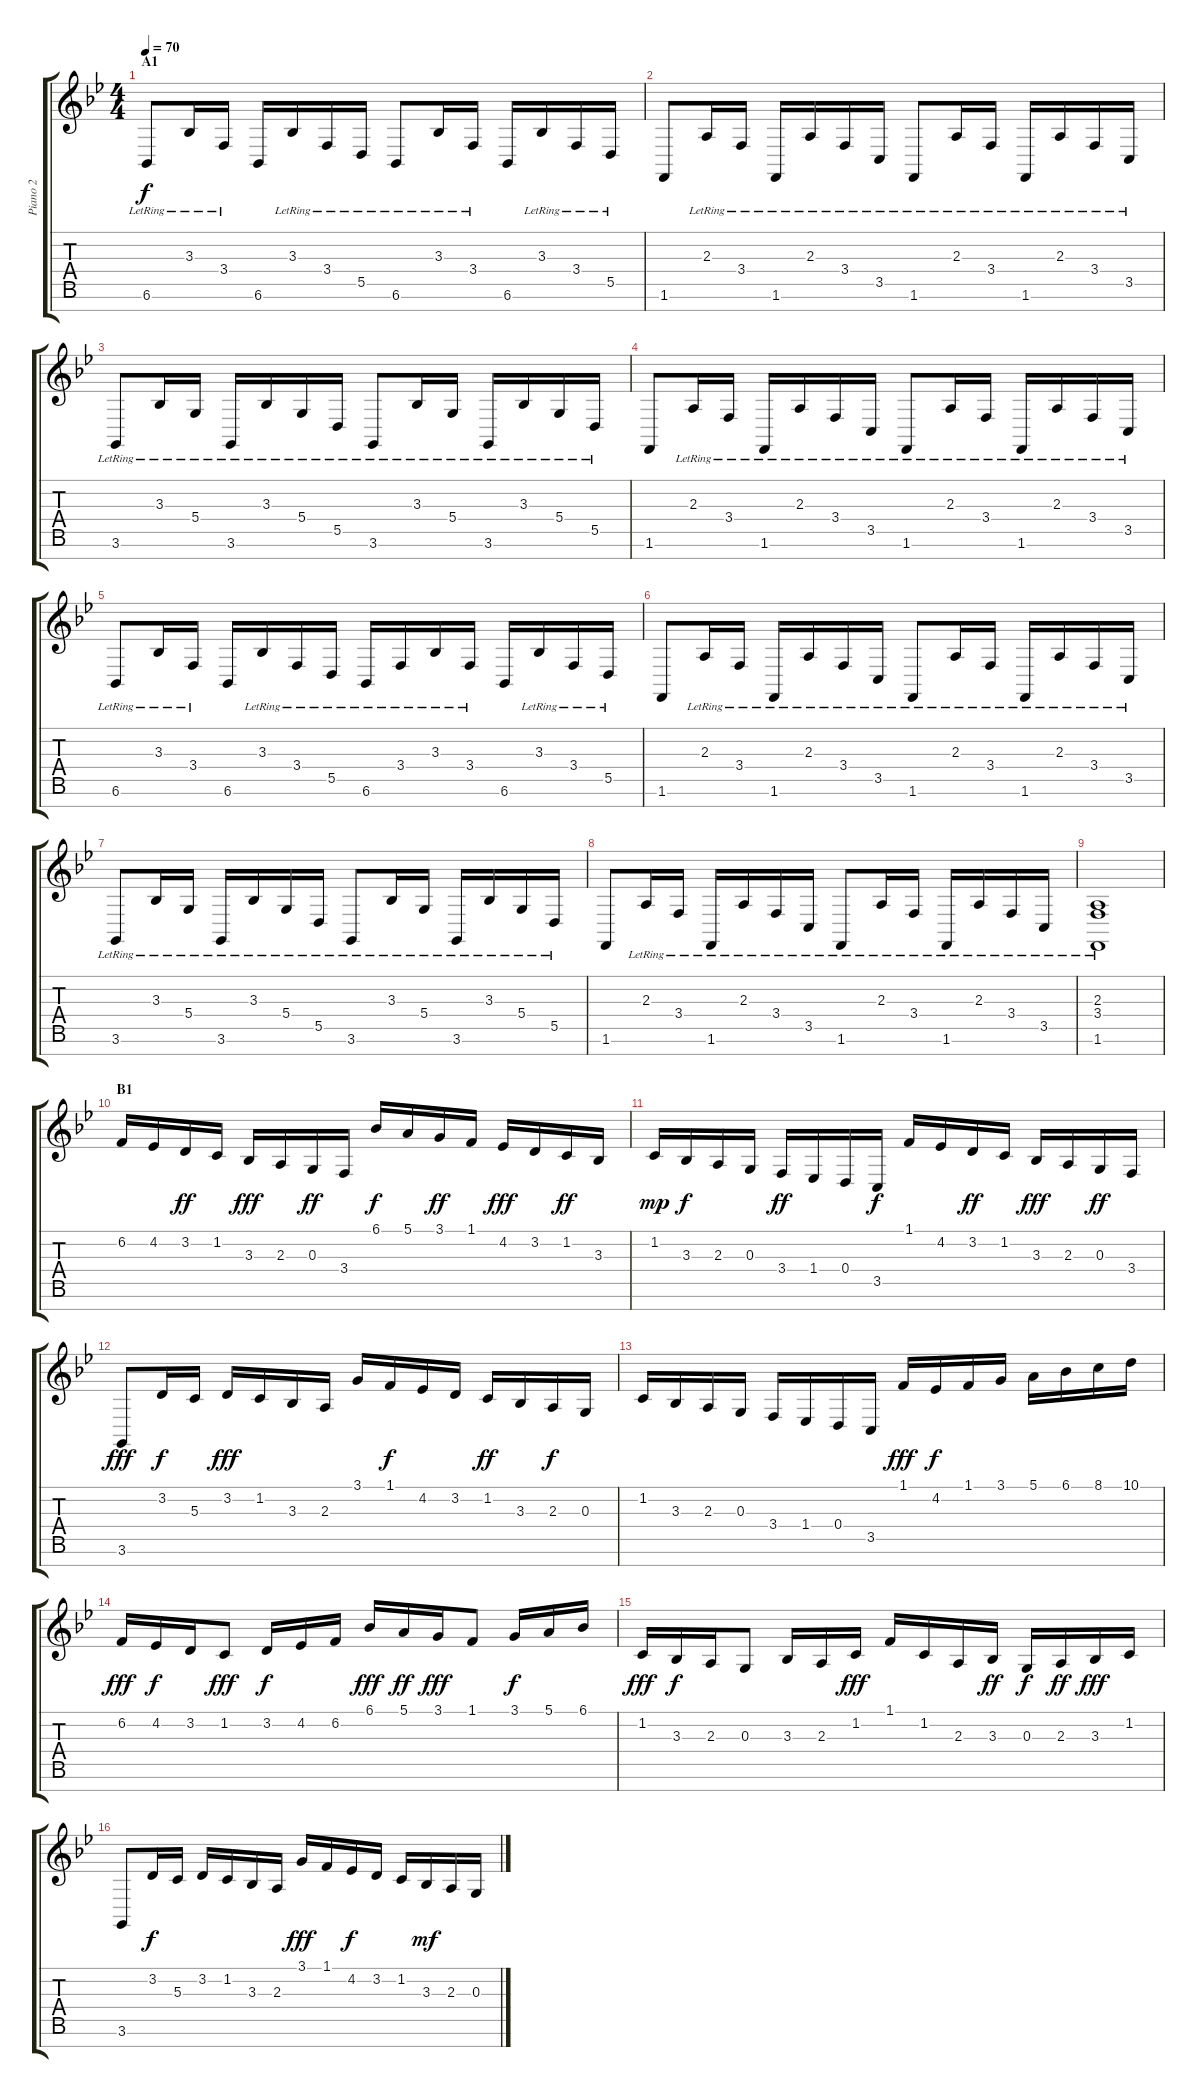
\track ("Piano 2" "Piano 2") {instrument acousticgrandpiano}
\staff {score tabs}
\tuning (E4 B3 G3 D3 A2 E2 B1) {hide}
\ts (4 4)
\section ("" "A1")
\tempo 70
\clef g2
\ks bb
6.6{lr}.8{dy f instrument acousticgrandpiano} 3.3{lr}.16 3.4{lr}.16 6.6.16 3.3{lr}.16 3.4{lr}.16 5.5{lr}.16 6.6{lr}.8 3.3{lr}.16 3.4{lr}.16 6.6.16 3.3{lr}.16 3.4{lr}.16 5.5{lr}.16 |
1.6.8 2.3{lr}.16 3.4{lr}.16 1.6{lr}.16 2.3{lr}.16 3.4{lr}.16 3.5{lr}.16 1.6{lr}.8 2.3{lr}.16 3.4{lr}.16 1.6{lr}.16 2.3{lr}.16 3.4{lr}.16 3.5{lr}.16 |
3.6{lr}.8 3.3{lr}.16 5.4{lr}.16 3.6{lr}.16 3.3{lr}.16 5.4{lr}.16 5.5{lr}.16 3.6{lr}.8 3.3{lr}.16 5.4{lr}.16 3.6{lr}.16 3.3{lr}.16 5.4{lr}.16 5.5{lr}.16 |
1.6.8 2.3{lr}.16 3.4{lr}.16 1.6{lr}.16 2.3{lr}.16 3.4{lr}.16 3.5{lr}.16 1.6{lr}.8 2.3{lr}.16 3.4{lr}.16 1.6{lr}.16 2.3{lr}.16 3.4{lr}.16 3.5{lr}.16 |
6.6{lr}.8 3.3{lr}.16 3.4{lr}.16 6.6.16 3.3{lr}.16 3.4{lr}.16 5.5{lr}.16 6.6{lr}.16 3.4{lr}.16 3.3{lr}.16 3.4{lr}.16 6.6.16 3.3{lr}.16 3.4{lr}.16 5.5{lr}.16 |
1.6.8 2.3{lr}.16 3.4{lr}.16 1.6{lr}.16 2.3{lr}.16 3.4{lr}.16 3.5{lr}.16 1.6{lr}.8 2.3{lr}.16 3.4{lr}.16 1.6{lr}.16 2.3{lr}.16 3.4{lr}.16 3.5{lr}.16 |
3.6{lr}.8 3.3{lr}.16 5.4{lr}.16 3.6{lr}.16 3.3{lr}.16 5.4{lr}.16 5.5{lr}.16 3.6{lr}.8 3.3{lr}.16 5.4{lr}.16 3.6{lr}.16 3.3{lr}.16 5.4{lr}.16 5.5{lr}.16 |
1.6.8 2.3{lr}.16 3.4{lr}.16 1.6{lr}.16 2.3{lr}.16 3.4{lr}.16 3.5{lr}.16 1.6{lr}.8 2.3{lr}.16 3.4{lr}.16 1.6{lr}.16 2.3{lr}.16 3.4{lr}.16 3.5{lr}.16 |
(2.3 3.4 1.6{lr}).1 |
\section ("" "B1")
6.2.16 4.2.16 3.2.16{dy ff} 1.2.16 3.3.16{dy fff} 2.3.16 0.3.16{dy ff} 3.4.16 6.1.16{dy f} 5.1.16 3.1.16{dy ff} 1.1.16 4.2.16{dy fff} 3.2.16 1.2.16{dy ff} 3.3.16 |
1.2.16{dy mp} 3.3.16{dy f} 2.3.16 0.3.16 3.4.16{dy ff} 1.4.16 0.4.16 3.5.16{dy f} 1.1.16 4.2.16 3.2.16{dy ff} 1.2.16 3.3.16{dy fff} 2.3.16 0.3.16{dy ff} 3.4.16 |
3.6.8{dy fff} 3.2.16{dy f} 5.3.16 3.2.16{dy fff} 1.2.16 3.3.16 2.3.16 3.1.16 1.1.16{dy f} 4.2.16 3.2.16 1.2.16{dy ff} 3.3.16 2.3.16{dy f} 0.3.16 |
1.2.16 3.3.16 2.3.16 0.3.16 3.4.16 1.4.16 0.4.16 3.5.16 1.1.16{dy fff} 4.2.16{dy f} 1.1.16 3.1.16 5.1.16 6.1.16 8.1.16 10.1.16 |
6.2.16{dy fff} 4.2.16{dy f} 3.2.16 1.2.8{dy fff} 3.2.16{dy f} 4.2.16 6.2.16 6.1.16{dy fff} 5.1.16{dy ff} 3.1.16{dy fff} 1.1.8 3.1.16{dy f} 5.1.16 6.1.16 |
1.2.16{dy fff} 3.3.16{dy f} 2.3.16 0.3.8 3.3.16 2.3.16 1.2.16{dy fff} 1.1.16 1.2.16 2.3.16 3.3.16{dy ff} 0.3.16{dy f} 2.3.16{dy ff} 3.3.16{dy fff} 1.2.16 |
3.6.8 3.2.16{dy f} 5.3.16 3.2.16 1.2.16 3.3.16 2.3.16 3.1.16{dy fff} 1.1.16 4.2.16{dy f} 3.2.16 1.2.16 3.3.16{dy mf} 2.3.16 0.3.16
